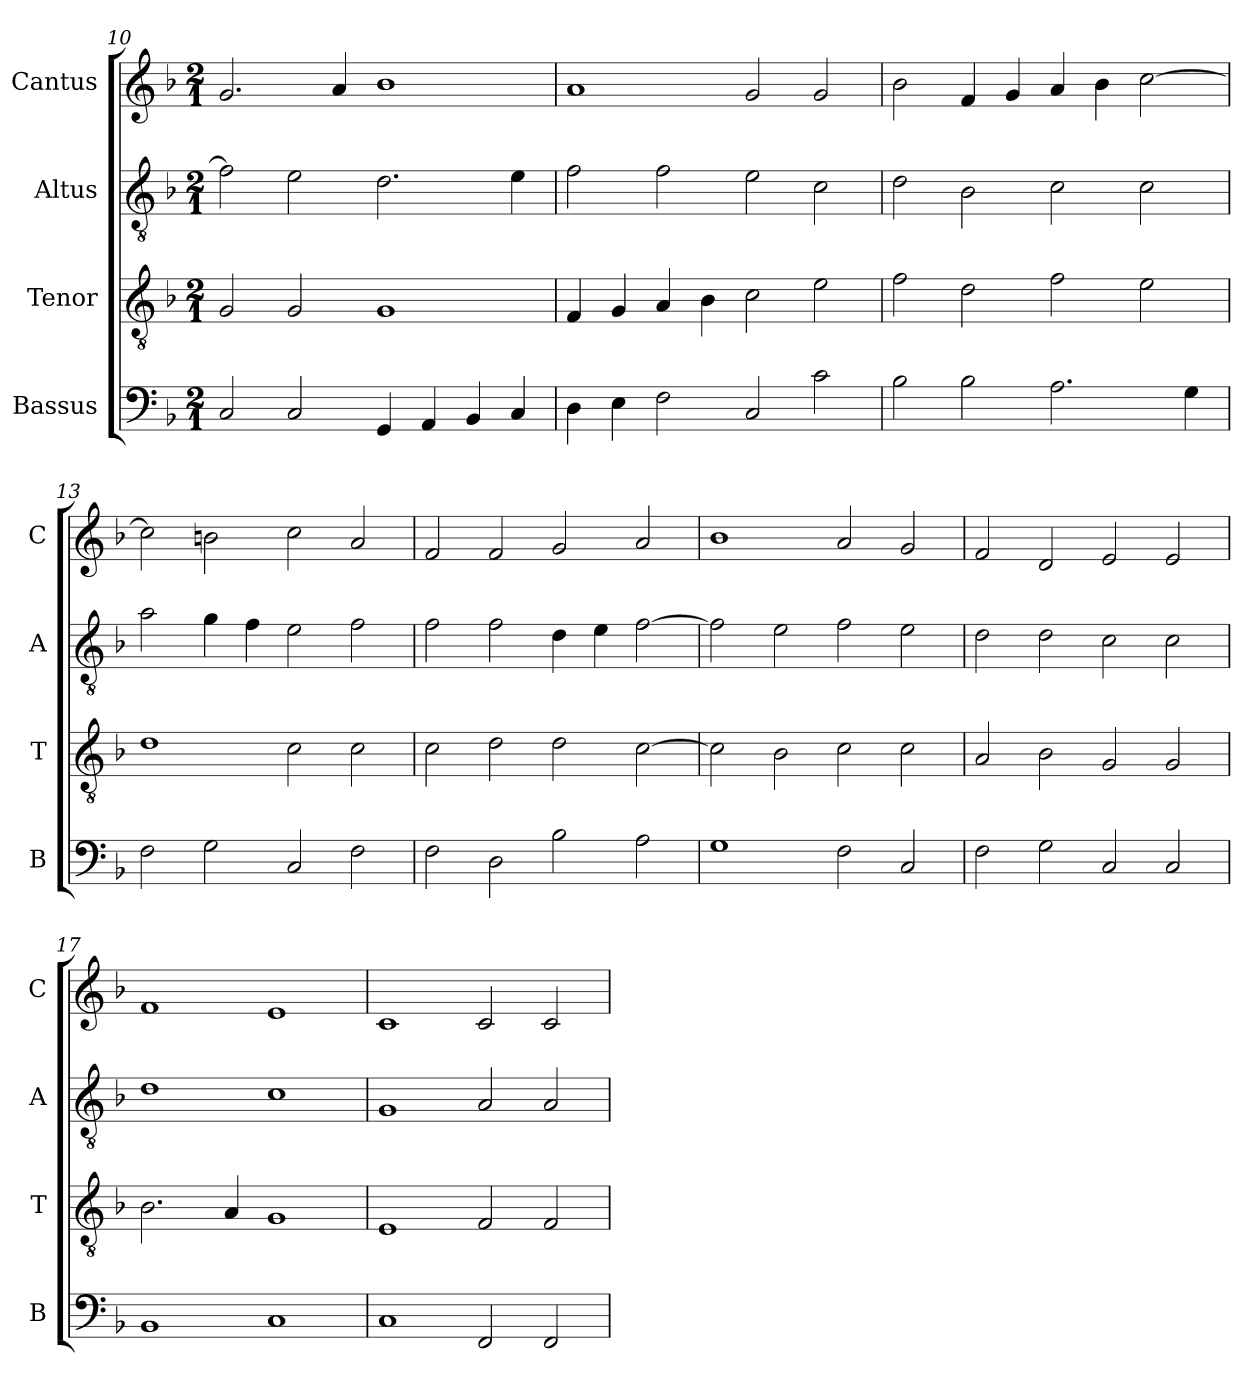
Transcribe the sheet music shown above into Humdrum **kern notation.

**kern	**kern	**kern	**kern
*part4	*part3	*part2	*part1
*staff4	*staff3	*staff2	*staff1
*I"Bassus	*I"Tenor	*I"Altus	*I"Cantus
*I'B	*I'T	*I'A	*I'C
*clefF4	*clefGv2	*clefGv2	*clefG2
*k[b-]	*k[b-]	*k[b-]	*k[b-]
*M2/1	*M2/1	*M2/1	*M2/1
=10	=10	=10	=10
2C	2G	2f]	2.g
2C	2G	2e	.
.	.	.	4a
4GG	1G	2.d	1b-
4AA	.	.	.
4BB-	.	.	.
4C	.	4e	.
=11	=11	=11	=11
4D	4F	2f	1a
4E	4G	.	.
2F	4A	2f	.
.	4B-	.	.
2C	2c	2e	2g
2c	2e	2c	2g
=12	=12	=12	=12
2B-	2f	2d	2b-
2B-	2d	2B-	4f
.	.	.	4g
2.A	2f	2c	4a
.	.	.	4b-
.	2e	2c	[2cc
4G	.	.	.
=13	=13	=13	=13
2F	1d	2a	2cc]
2G	.	4g	2bn
.	.	4f	.
2C	2c	2e	2cc
2F	2c	2f	2a
=14	=14	=14	=14
2F	2c	2f	2f
2D	2d	2f	2f
2B-	2d	4d	2g
.	.	4e	.
2A	[2c	[2f	2a
=15	=15	=15	=15
1G	2c]	2f]	1b-
.	2B-	2e	.
2F	2c	2f	2a
2C	2c	2e	2g
=16	=16	=16	=16
2F	2A	2d	2f
2G	2B-	2d	2d
2C	2G	2c	2e
2C	2G	2c	2e
=17	=17	=17	=17
1BB-	2.B-	1d	1f
.	4A	.	.
1C	1G	1c	1e
=18	=18	=18	=18
1C	1E	1G	1c
2FF	2F	2A	2c
2FF	2F	2A	2c
=	=	=	=
*-	*-	*-	*-
